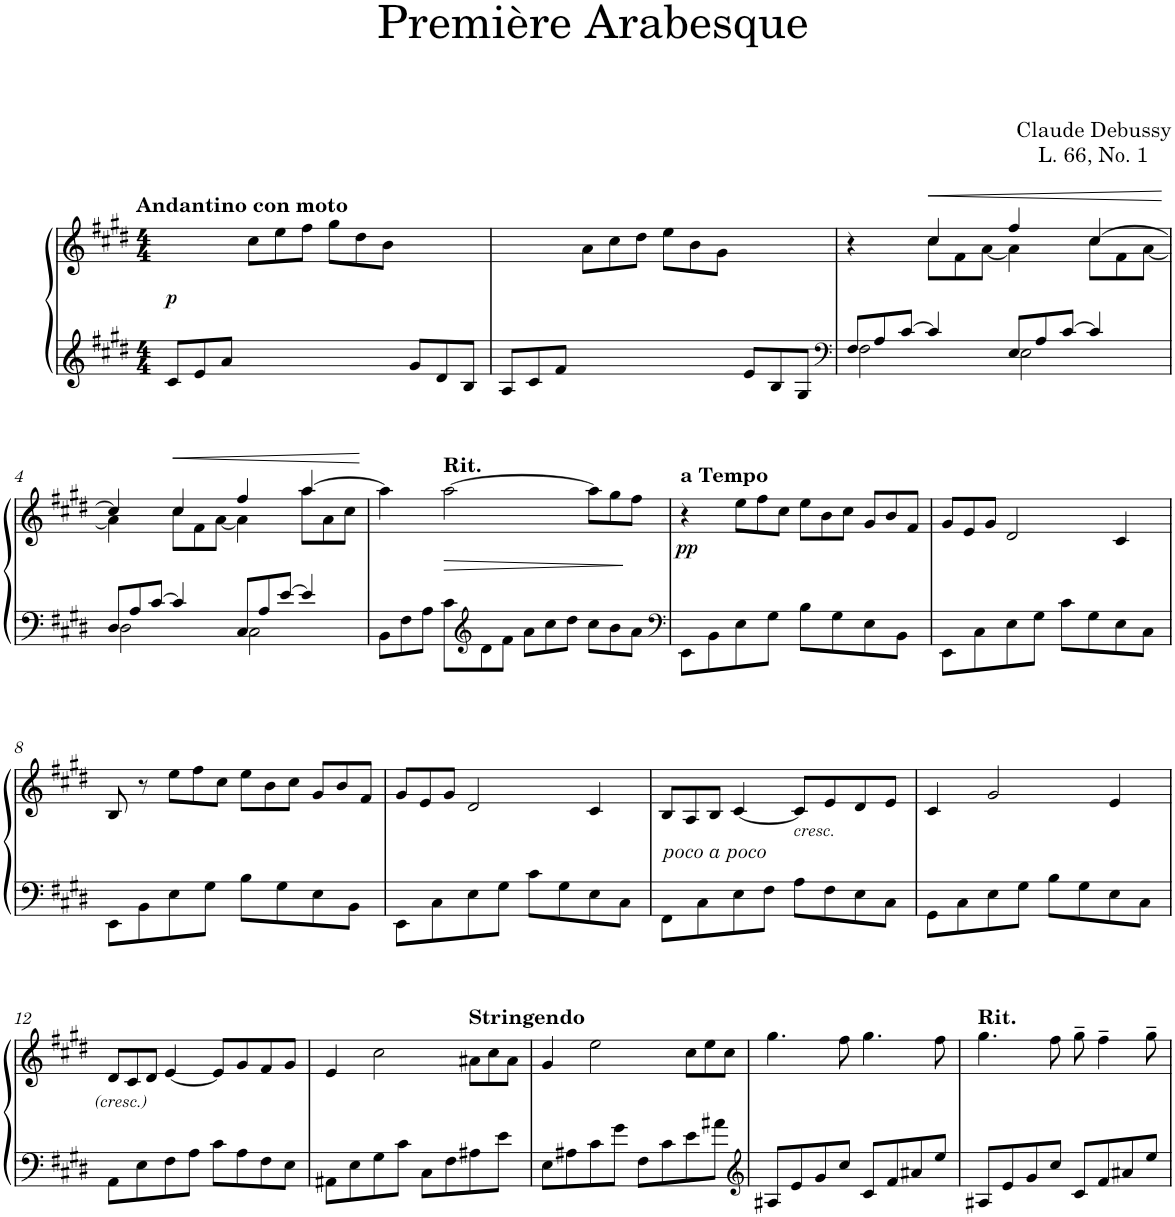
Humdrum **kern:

**kern	**kern	**dynam
*part1	*part1	*part1
*staff2	*staff1	*staff1/2
*I"Piano	*	*
*I'Pno.	*	*
*clefG2	*clefG2	*
*k[f#c#g#d#]	*k[f#c#g#d#]	*
*M4/4	*M4/4	*
*Xbrackettup	*	*
=1	=1	=1
!	!LO:TX:a:B:t=Andantino con moto	!
!	!	!LO:DY:b
12c#/L	4ryy	p
12e/	.	.
12a/J	.	.
*	*Xbrackettup	*
4ryy	12cc#\L	.
.	12ee\	.
.	12ff#\J	.
4ryy	12gg#\L	.
.	12dd#\	.
.	12b\J	.
12g#/L	4ryy	.
12d#/	.	.
12B/J	.	.
=2	=2	=2
12A/L	4ryy	.
12c#/	.	.
12f#/J	.	.
4ryy	12a\L	.
.	12cc#\	.
.	12dd#\J	.
4ryy	12ee\L	.
.	12b\	.
.	12g#\J	.
12e/L	4ryy	.
12B/	.	.
12G#/J	.	.
=3	=3	=3
*clefF4	*	*
*^	*^	*
12F#/L	2F#\	4r	4ryy	.
12A/	.	.	.	.
[12c#/J	.	.	.	.
!	!	!	!	!LO:HP:b
4c#/]	.	4cc#/	12cc#\L	<
.	.	.	12f#\	.
.	.	.	[12a\J	.
12E/L	2E\	4ff#/	4a\]	.
12A/	.	.	.	.
[12c#/J	.	.	.	.
4c#/]	.	[4cc#/	12cc#\L	.
.	.	.	12f#\	.
.	.	.	[12a\J	.
*v	*v	*	*	*
*	*v	*v	*
.	.	[
!!LO:LB:g=z
=4	=4	=4
*^	*^	*
12D#/L	2D#\	4cc#/]	4a\]	.
12A/	.	.	.	.
[12c#/J	.	.	.	.
!	!	!	!	!LO:HP:b
4c#/]	.	4cc#/	12cc#\L	<
.	.	.	12f#\	.
.	.	.	[12a\J	.
12C#/L	2C#\	4ff#/	4a\]	.
12A/	.	.	.	.
[12e/J	.	.	.	.
4e/]	.	[4aa/	12aa\L	.
.	.	.	12a\	.
.	.	.	12cc#\J	.
*v	*v	*	*	*
*	*v	*v	*
.	.	[
=5	=5	=5
12BB\L	4aa\]	.
12F#\	.	.
12A\J	.	.
!	!LO:TX:a:B:t=Rit.	!
!	!	!LO:HP:b
12c#\L	[2aa\	>
*clefG2	*	*
12d#\	.	.
12f#\J	.	.
12a\L	.	.
12cc#\	.	.
12dd#\J	.	.
12cc#\L	12aa\L]	.
12b\	12gg#\	.
12a\J	12ff#~\J	]
=6	=6	=6
*clefF4	*	*
!	!LO:TX:a:B:t=a Tempo	!
!	!	!LO:DY:b
8EE^\L	4r	pp
8BB\	.	.
8E\	12ee\L	.
.	12ff#\	.
8G#\J	.	.
.	12cc#\J	.
8B\L	12ee\L	.
.	12b\	.
8G#\	.	.
.	12cc#\J	.
8E\	12g#/L	.
.	12b/	.
8BB\J	.	.
.	12f#/J	.
=7	=7	=7
8EE^\L	12g#/L	.
.	12e/	.
8C#\	.	.
.	12g#/J	.
8E\	2d#/	.
8G#\J	.	.
8c#\L	.	.
8G#\	.	.
8E\	4c#/	.
8C#\J	.	.
!!LO:LB:g=z
=8	=8	=8
8EE^\L	8B/	.
8BB\	8r	.
8E\	12ee\L	.
.	12ff#\	.
8G#\J	.	.
.	12cc#\J	.
8B\L	12ee\L	.
.	12b\	.
8G#\	.	.
.	12cc#\J	.
8E\	12g#/L	.
.	12b/	.
8BB\J	.	.
.	12f#/J	.
=9	=9	=9
8EE^\L	12g#/L	.
.	12e/	.
8C#\	.	.
.	12g#/J	.
8E\	2d#/	.
8G#\J	.	.
8c#\L	.	.
8G#\	.	.
8E\	4c#/	.
8C#\J	.	.
=10	=10	=10
!LO:TX:a:i:t=poco a poco	!	!
8FF#^\L	12B/L	.
.	12A/	.
8C#\	.	.
.	12B/J	.
8E\	[4c#/	.
8F#\J	.	.
!	!LO:TX:b:i:t=cresc.	!
8A\L	8c#/L]	.
8F#\	8e/	.
8E\	8d#/	.
8C#\J	8e/J	.
=11	=11	=11
8GG#^\L	4c#/	.
8C#\	.	.
8E\	2g#/	.
8G#\J	.	.
8B\L	.	.
8G#\	.	.
8E\	4e/	.
8C#\J	.	.
!!LO:LB:g=z
=12	=12	=12
8AA\L	12d#/L	.
.	12c#/	.
8E\	.	.
.	12d#/J	.
8F#\	[4e/	.
8A\J	.	.
8c#\L	8e/L]	.
8A\	8g#/	.
8F#\	8f#/	.
8E\J	8g#/J	.
=13	=13	=13
8AA#X\L	4e/	.
8E\	.	.
8G#\	2cc#\	.
8c#\J	.	.
8C#\L	.	.
8F#\	.	.
!	!LO:TX:a:B:t=Stringendo	!
8A#X\	12a#X\L	.
.	12cc#\	.
8e\J	.	.
.	12a#\J	.
=14	=14	=14
8E\L	4g#/	.
8A#X\	.	.
8c#\	2ee\	.
8g#\J	.	.
8F#\L	.	.
8c#\	.	.
8e\	12cc#\L	.
.	12ee\	.
8a#X\J	.	.
.	12cc#\J	.
=15	=15	=15
*clefG2	*	*
8A#X/L	4.gg#\	.
8e/	.	.
8g#/	.	.
8cc#/J	8ff#\	.
8c#/L	4.gg#\	.
8f#/	.	.
8a#X/	.	.
8ee/J	8ff#\	.
=16	=16	=16
!	!LO:TX:a:B:t=Rit.	!
8A#X/L	4.gg#\	.
8e/	.	.
8g#/	.	.
8cc#/J	8ff#\	.
8c#/L	8gg#~\	.
8f#/	4ff#~\	.
8a#X/	.	.
8ee/J	8gg#~\	.
=	=	=
*-	*-	*-
